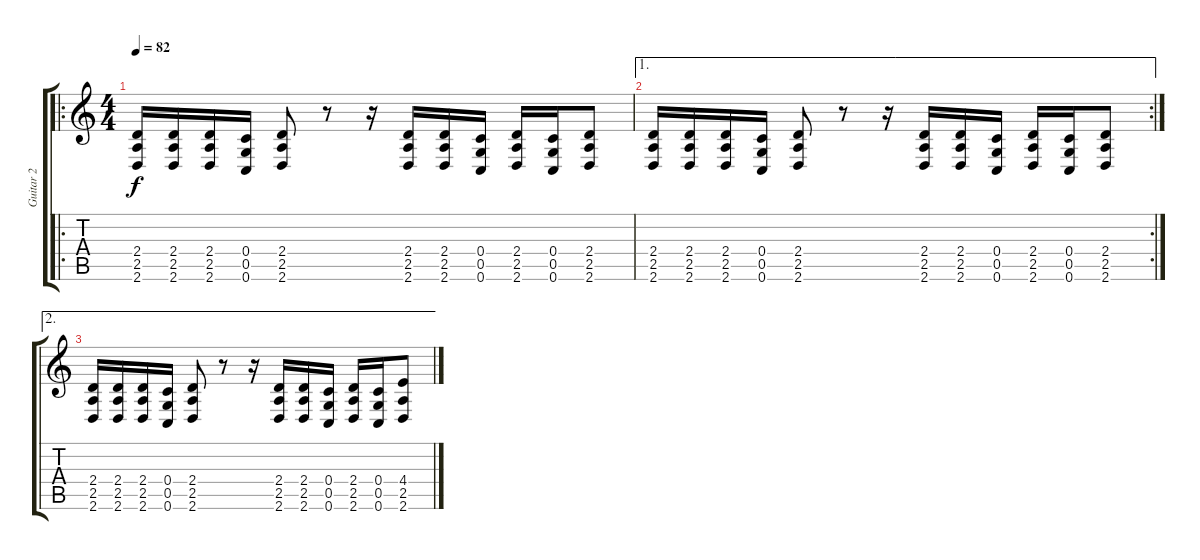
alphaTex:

\track ("Guitar 2" "Guitar 2") {instrument distortionguitar}
\staff {score tabs}
\tuning (D4 A3 F3 C3 G2 C2) {hide}
\ro
\ts (4 4)
\tempo 82
\clef g2
\ks c
(2.4 2.5 2.6).16{dy f} (2.4 2.5 2.6).16 (2.4 2.5 2.6).16 (0.4 0.5 0.6).16 (2.4 2.5 2.6).8 r.8 r.16 (2.4 2.5 2.6).16 (2.4 2.5 2.6).16 (0.4 0.5 0.6).16 (2.4 2.5 2.6).16 (0.4 0.5 0.6).16 (2.4 2.5 2.6).8 |
\ae 1
\rc 2
(2.4 2.5 2.6).16 (2.4 2.5 2.6).16 (2.4 2.5 2.6).16 (0.4 0.5 0.6).16 (2.4 2.5 2.6).8 r.8 r.16 (2.4 2.5 2.6).16 (2.4 2.5 2.6).16 (0.4 0.5 0.6).16 (2.4 2.5 2.6).16 (0.4 0.5 0.6).16 (2.4 2.5 2.6).8 |
\ae 2
(2.4 2.5 2.6).16 (2.4 2.5 2.6).16 (2.4 2.5 2.6).16 (0.4 0.5 0.6).16 (2.4 2.5 2.6).8 r.8 r.16 (2.4 2.5 2.6).16 (2.4 2.5 2.6).16 (0.4 0.5 0.6).16 (2.4 2.5 2.6).16 (0.4 0.5 0.6).16 (4.4 2.5 2.6).8
